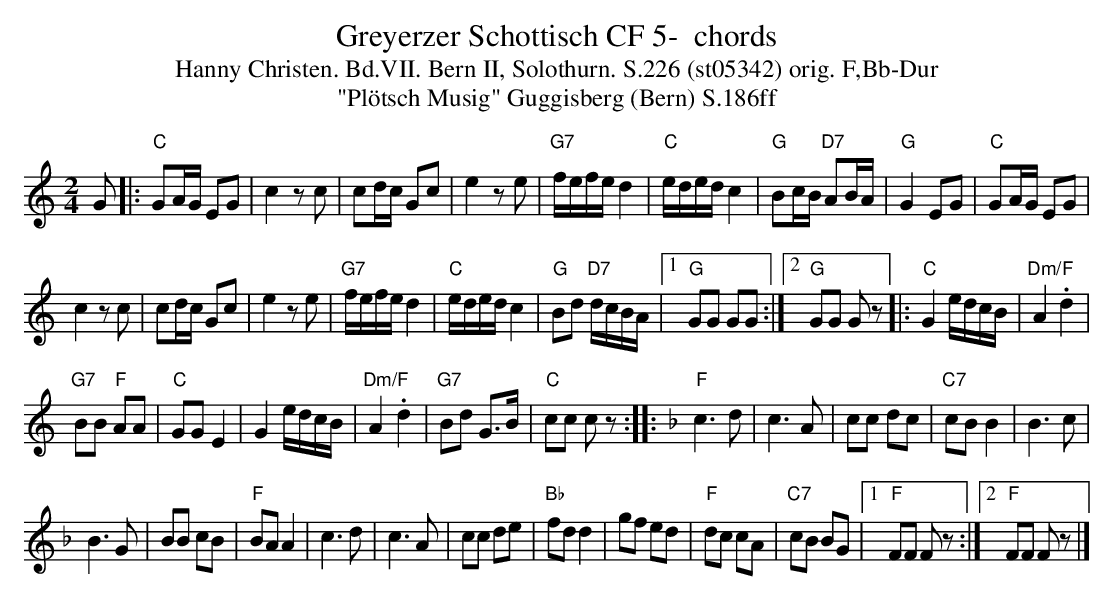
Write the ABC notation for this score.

X:1
T:Greyerzer Schottisch CF 5-  chords
T:Hanny Christen. Bd.VII. Bern II, Solothurn. S.226 (st05342) orig. F,Bb-Dur
T:"Pl\"otsch Musig" Guggisberg (Bern) S.186ff
M:2/4
L:1/16
K:Cmaj%%MIDI gchordon
G2 |: "C"G2AG E2G2 | c4z2c2 | c2dc G2c2 | e4z2e2 | "G7"fefe d4 | "C"eded c4 | "G"B2cB "D7"A2BA | "G"G4 E2G2 | "C"G2AG E2G2 |
c4z2c2 | c2dc G2c2 | e4z2e2 | "G7"fefe d4 | "C"eded c4 | "G"B2d2 "D7"dcBA |1 "G"G2G2 G2G2 :|2 "G"G2G2 G2z2 |: "C"G4 edcB | "Dm/F"A4 .d4 |
"G7"B2B2 "F"A2A2 | "C"G2G2 E4 | G4 edcB | "Dm/F"A4.d4 | "G7"B2d2 G3B | "C"c2c2 c2z2 :: [K:Fmaj] [L:1/8] "F"c3d | c3A | cc dc | "C7"cB B2 | B3c |
B3G | BB cB | "F"BA A2 | c3d | c3A | cc de | "Bb"fd d2 | gf ed | "F"dc cA | "C7"cB BG |1 "F"FF Fz :|2 "F"FF Fz |]
